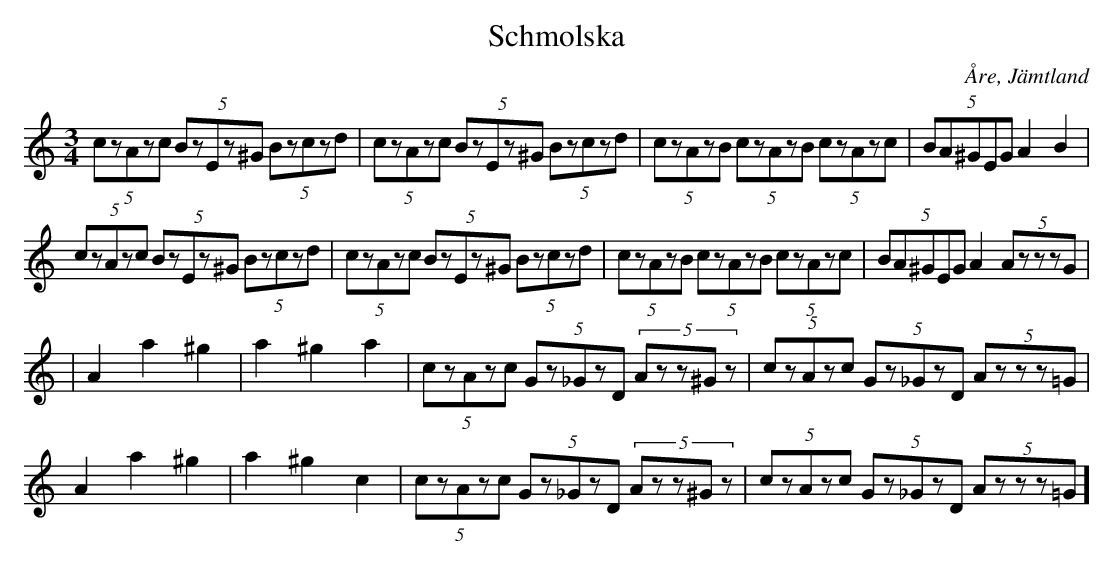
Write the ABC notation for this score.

X:1
T:Schmolska
O:Åre, Jämtland
M:3/4
L:1/8
K:Am
(5:2 czAzc (5:2Bz-Ez^G (5:2Bzczd| (5:2 czAzc (5:2Bz-Ez^G (5:2Bzczd|(5:2czAzB (5:2czAzB (5:2czAzc| (5:2BA^GEG  A2 B2|
 (5:2 czAzc (5:2Bz-Ez^G (5:2Bzczd| (5:2 czAzc (5:2Bz-Ez^G (5:2Bzczd|(5:2czAzB (5:2czAzB (5:2czAzc| (5:2BA^GEG  A2 (5:2 AzzzG|
|A2 a2 ^g2|a2 ^g2 a2| (5:2 czAzc (5:2Gz_GzD (5:2Azz^Gz | (5:2 czAzc (5:2Gz_GzD (5:2 Azzz=G|
A2 a2 ^g2|a2 ^g2 c2| (5:2 czAzc (5:2Gz_GzD (5:2Azz^Gz | (5:2 czAzc (5:2Gz_GzD (5:2 Azzz=G]
